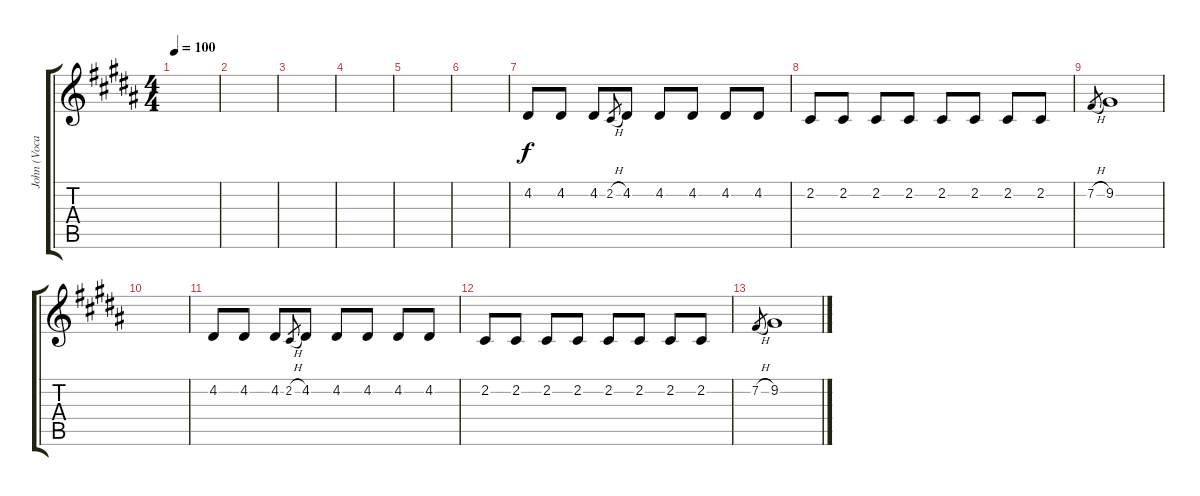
\track ("John (Vocals)" "John (Voca") {instrument sopranosax}
\staff {score tabs}
\tuning (E4 B3 G3 D3 A2 E2) {hide}
\ts (4 4)
\tempo 100
\clef g2
\ks b
|
|
|
|
|
|
4.2.8 4.2.8 4.2.8 2.2{h}.8{gr} 4.2.8 4.2.8 4.2.8 4.2.8 4.2.8 |
2.2.8 2.2.8 2.2.8 2.2.8 2.2.8 2.2.8 2.2.8 2.2.8 |
7.2{h}.8{gr} 9.2.1 |
|
4.2.8 4.2.8 4.2.8 2.2{h}.8{gr} 4.2.8 4.2.8 4.2.8 4.2.8 4.2.8 |
2.2.8 2.2.8 2.2.8 2.2.8 2.2.8 2.2.8 2.2.8 2.2.8 |
7.2{h}.8{gr} 9.2.1
